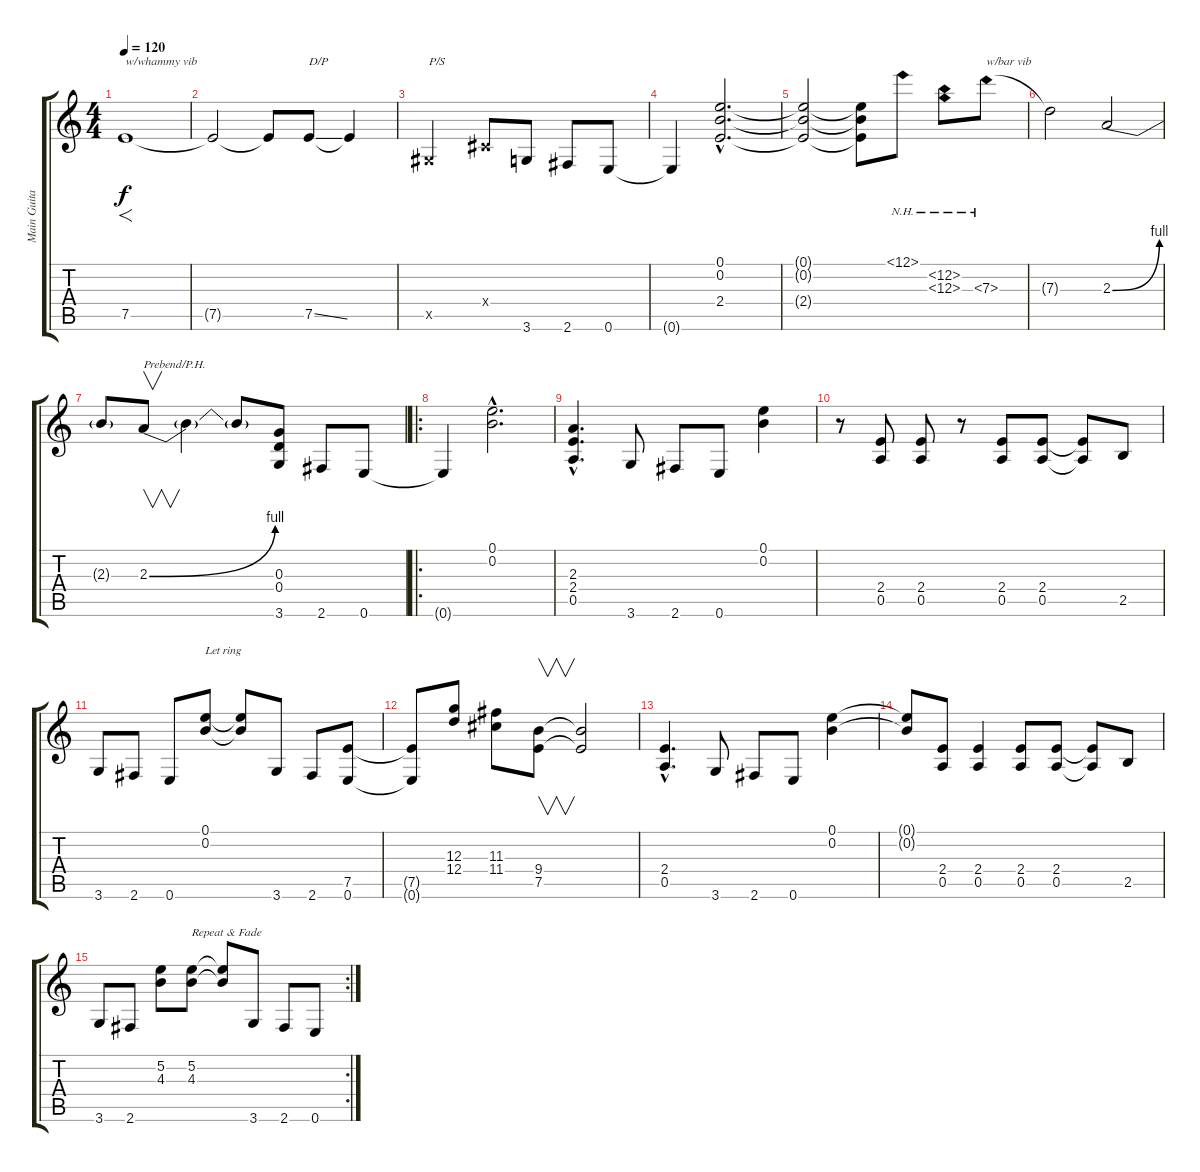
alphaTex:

\track ("Main Guitar" "Main Guita") {instrument overdrivenguitar}
\staff {score tabs}
\tuning (E4 B3 G3 D3 A2 E2) {hide}
\ts (4 4)
\tempo 120
\clef g2
\ks c
7.5.1{f txt "w/whammy vib" dy f} |
7.5{t}.2 7.5{t}.8 7.5{ss}.8{txt "D/P"} 7.5{t}.4 |
-1.5{x}.2{txt "P/S"} -1.4{x}.8 3.6.8 2.6.8 0.6.8 |
0.6{t}.4 (0.1{hac} 0.2{hac} 2.4{hac}).2{d} |
(0.1{t} 0.2{t} 2.4{t}).2 (0.1{t} 0.2{t} 2.4{t}).8 12.1{nh}.8 (12.2{nh} 12.3{nh}).8 7.3{nh}.8{txt "w/bar vib"} |
7.3{t}.2 2.3{be (bend 0 0 60 4)}.2 |
2.3{t}.8 2.3{be (bend 0 0 60 4)}.8{v txt "Prebend/P.H."} 2.3{t}.4 2.3{t}.8 (0.3 0.4 3.6).8 2.6.8 0.6.8 |
\ro
0.6{t}.4 (0.1{hac} 0.2{hac}).2{d} |
(2.3{hac} 2.4{hac} 0.5{hac}).4{d} 3.6.8 2.6.8 0.6.8 (0.1 0.2).4 |
r.8 (2.4 0.5).8 (2.4 0.5).8 r.8 (2.4 0.5).8 (2.4 0.5).8 (2.4{t} 0.5{t}).8 2.5.8 |
3.6.8 2.6.8 0.6.8 (0.1 0.2).8{txt "Let ring"} (0.1{t} 0.2{t}).8 3.6.8 2.6.8 (7.5 0.6).8 |
(7.5{t} 0.6{t}).8 (12.3 12.4).8 (11.3 11.4).8 (9.4 7.5).8{v} (9.4{t} 7.5{t}).2 |
(2.4{hac} 0.5{hac}).4{d} 3.6.8 2.6.8 0.6.8 (0.1 0.2).4 |
(0.1{t} 0.2{t}).8 (2.4 0.5).8 (2.4 0.5).4 (2.4 0.5).8 (2.4 0.5).8 (2.4{t} 0.5{t}).8 2.5.8 |
\rc 2
3.6.8 2.6.8 (5.2 4.3).8 (5.2 4.3).8{txt "Repeat & Fade"} (5.2{t} 4.3{t}).8 3.6.8 2.6.8 0.6.8
